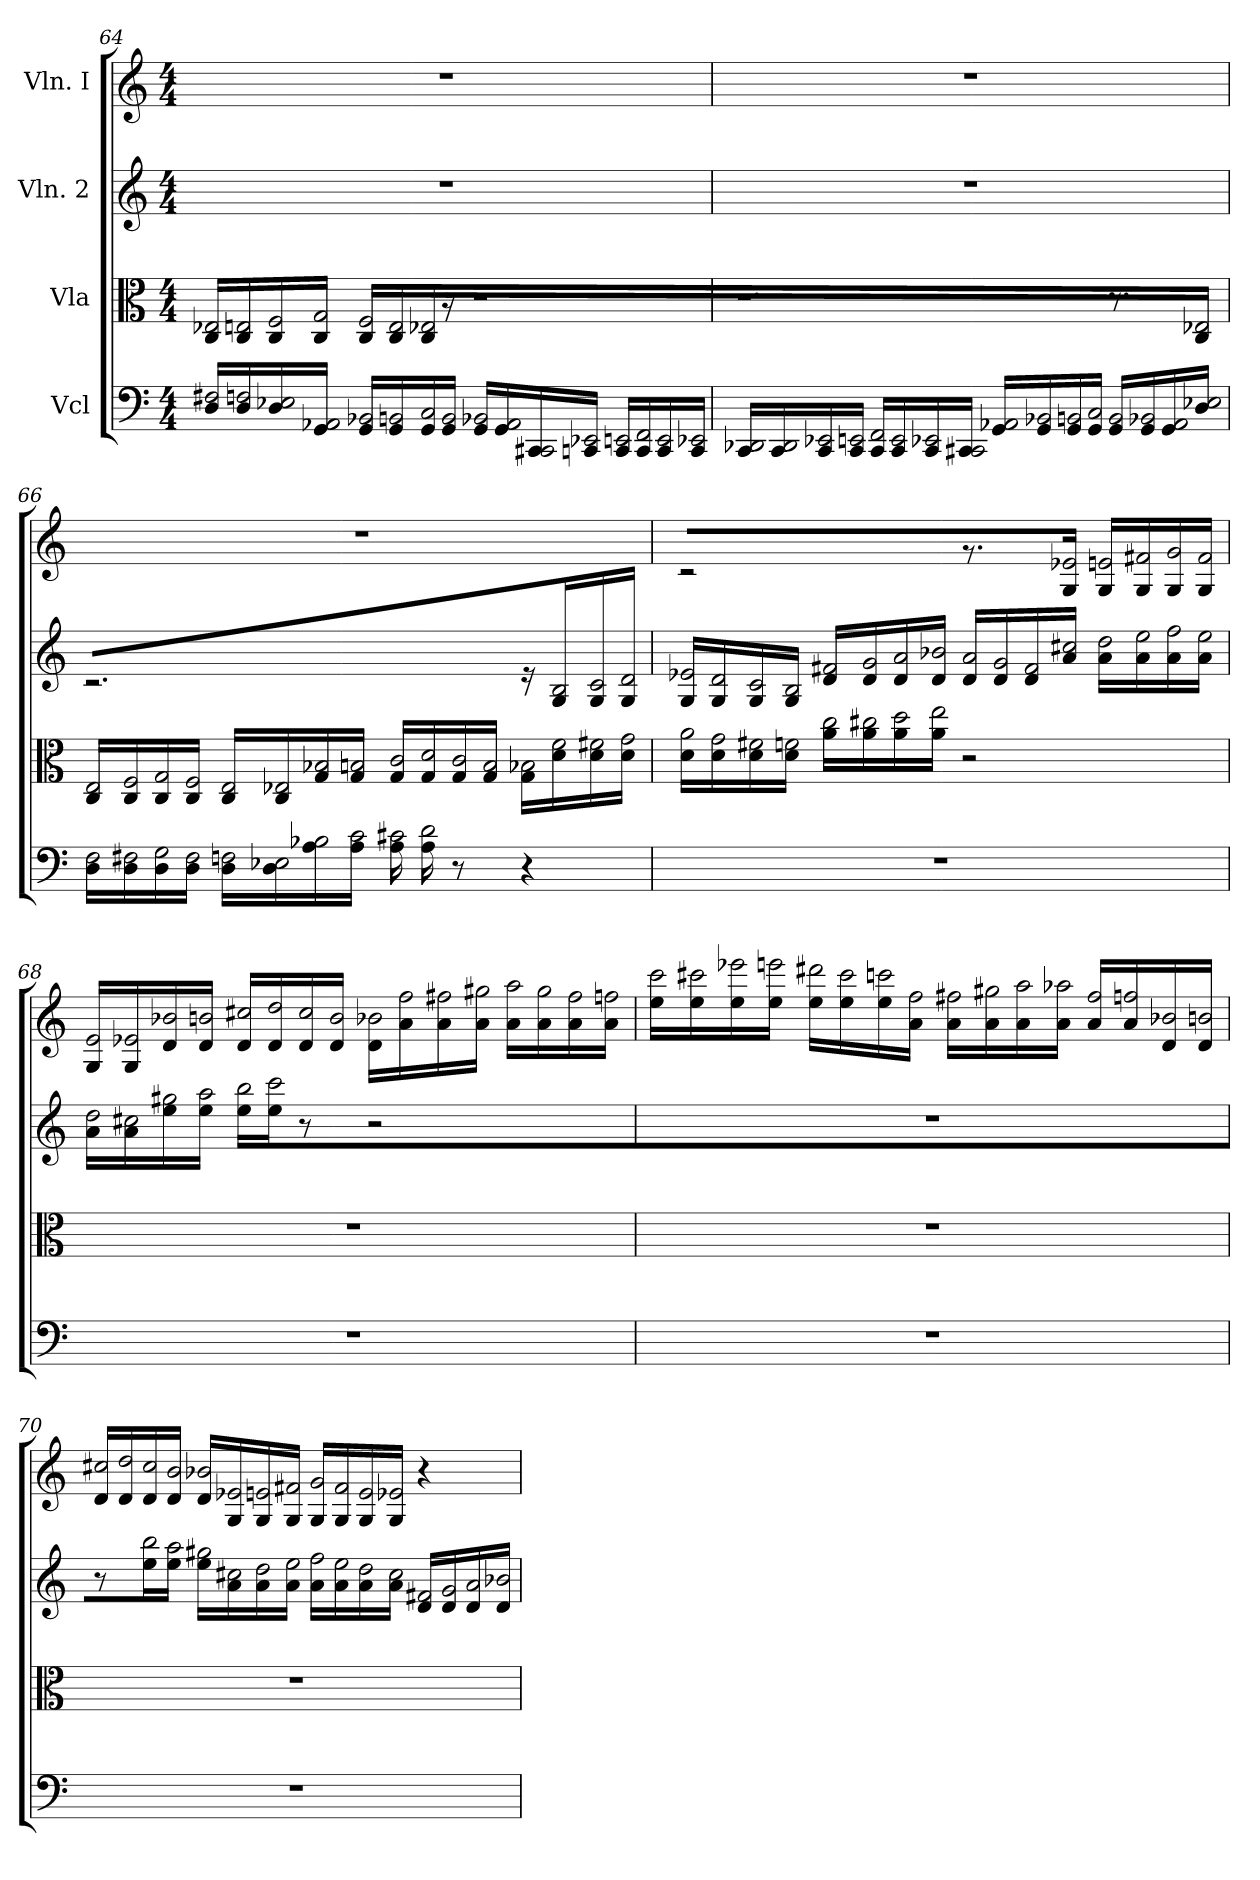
**kern	**kern	**kern	**kern
*part4	*part3	*part2	*part1
*staff4	*staff3	*staff2	*staff1
*I"Vcl	*I"Vla	*I"Vln. 2	*I"Vln. I
*clefF4	*clefC3	*clefG2	*clefG2
*k[]	*k[]	*k[]	*k[]
*C:	*C:	*C:	*C:
*M4/4	*M4/4	*M4/4	*M4/4
=64	=64	=64	=64
!LO:N:n=2:head=open	!LO:N:n=2:head=open	!	!
16D 16F#XLL	16C 16E-XLL	1r	1r
!LO:N:n=2:head=open	!LO:N:n=2:head=open	!	!
16D 16Fn	16C 16En	.	.
!LO:N:n=2:head=open	!LO:N:n=2:head=open	!	!
16D 16E-X	16C 16F	.	.
!LO:N:n=2:head=open	!LO:N:n=2:head=open	!	!
16GG 16AA-XJJ	16C 16GJJ	.	.
!LO:N:n=2:head=open	!LO:N:n=2:head=open	!	!
16GG 16BB-XLL	16C 16FLL	.	.
!LO:N:n=2:head=open	!LO:N:n=2:head=open	!	!
16GG 16BBn	16C 16E	.	.
!LO:N:n=2:head=open	!LO:N:n=2:head=open	!	!
16GG 16C	16C 16E-X	.	.
!LO:N:n=2:head=open	!	!	!
16GG 16BBJJ	16r	.	.
!LO:N:n=2:head=open	!	!	!
16GG 16BB-XLL	2r	.	.
!LO:N:n=2:head=open	!	!	!
16GG 16AA-	.	.	.
!LO:N:n=2:head=open	!	!	!
16CC 16CC#X	.	.	.
!LO:N:n=2:head=open	!	!	!
16CCn 16EE-XJJ	.	.	.
!LO:N:n=2:head=open	!	!	!
16CC 16EEnLL	.	.	.
!LO:N:n=2:head=open	!	!	!
16CC 16FF	.	.	.
!LO:N:n=2:head=open	!	!	!
16CC 16EE	.	.	.
!LO:N:n=2:head=open	!	!	!
16CC 16EE-XJJ	.	.	.
=65	=65	=65	=65
!LO:N:n=2:head=open	!	!	!
16CC 16DD-XLL	2.r	1r	1r
!LO:N:n=2:head=open	!	!	!
16CC 16DD-	.	.	.
!LO:N:n=2:head=open	!	!	!
16CC 16EE-X	.	.	.
!LO:N:n=2:head=open	!	!	!
16CC 16EEnJJ	.	.	.
!LO:N:n=2:head=open	!	!	!
16CC 16FFLL	.	.	.
!LO:N:n=2:head=open	!	!	!
16CC 16EE	.	.	.
!LO:N:n=2:head=open	!	!	!
16CC 16EE-X	.	.	.
!LO:N:n=2:head=open	!	!	!
16CC 16CC#XJJ	.	.	.
!LO:N:n=2:head=open	!	!	!
16GG 16AA-XLL	.	.	.
!LO:N:n=2:head=open	!	!	!
16GG 16BB-X	.	.	.
!LO:N:n=2:head=open	!	!	!
16GG 16BBn	.	.	.
!LO:N:n=2:head=open	!	!	!
16GG 16CJJ	.	.	.
!LO:N:n=2:head=open	!	!	!
16GG 16BBLL	8.r	.	.
!LO:N:n=2:head=open	!	!	!
16GG 16BB-X	.	.	.
!LO:N:n=2:head=open	!	!	!
16GG 16AA-	.	.	.
!LO:N:n=2:head=open	!LO:N:n=2:head=open	!	!
16D 16E-XJJ	16C 16E-XJJ	.	.
=66	=66	=66	=66
!LO:N:n=2:head=open	!LO:N:n=2:head=open	!	!
16D 16FLL	16C 16ELL	2.r	1r
!LO:N:n=2:head=open	!LO:N:n=2:head=open	!	!
16D 16F#X	16C 16F	.	.
!LO:N:n=2:head=open	!LO:N:n=2:head=open	!	!
16D 16G	16C 16G	.	.
!LO:N:n=2:head=open	!LO:N:n=2:head=open	!	!
16D 16F#JJ	16C 16FJJ	.	.
!LO:N:n=2:head=open	!LO:N:n=2:head=open	!	!
16D 16FnLL	16C 16ELL	.	.
!LO:N:n=2:head=open	!LO:N:n=2:head=open	!	!
16D 16E-X	16C 16E-X	.	.
!LO:N:n=2:head=open	!LO:N:n=2:head=open	!	!
16A 16B-X	16G 16B-X	.	.
!LO:N:n=2:head=open	!LO:N:n=2:head=open	!	!
16A 16cJJ	16G 16BnJJ	.	.
!LO:N:n=2:head=open	!LO:N:n=2:head=open	!	!
16A 16c#XLL	16G 16cLL	.	.
!LO:N:n=2:head=open	!LO:N:n=2:head=open	!	!
16A 16d	16G 16d	.	.
!	!LO:N:n=2:head=open	!	!
8r	16G 16c	.	.
!	!LO:N:n=2:head=open	!	!
.	16G 16BJJ	.	.
!	!LO:N:n=2:head=open	!	!
4r	16G 16B-XLL	16r	.
!	!LO:N:n=2:head=open	!LO:N:n=2:head=open	!
.	16d 16f	16G 16B	.
!	!LO:N:n=2:head=open	!LO:N:n=2:head=open	!
.	16d 16f#X	16G 16c	.
!	!LO:N:n=2:head=open	!LO:N:n=2:head=open	!
.	16d 16gJJ	16G 16dJJ	.
=67	=67	=67	=67
!	!LO:N:n=2:head=open	!LO:N:n=2:head=open	!
1r	16d 16aLL	16G 16e-XLL	2r
!	!LO:N:n=2:head=open	!LO:N:n=2:head=open	!
.	16d 16g	16G 16d	.
!	!LO:N:n=2:head=open	!LO:N:n=2:head=open	!
.	16d 16f#X	16G 16c	.
!	!LO:N:n=2:head=open	!LO:N:n=2:head=open	!
.	16d 16fnJJ	16G 16BJJ	.
!	!LO:N:n=2:head=open	!LO:N:n=2:head=open	!
.	16a 16ccLL	16d 16f#XLL	.
!	!LO:N:n=2:head=open	!LO:N:n=2:head=open	!
.	16a 16cc#X	16d 16g	.
!	!LO:N:n=2:head=open	!LO:N:n=2:head=open	!
.	16a 16dd	16d 16a	.
!	!LO:N:n=2:head=open	!LO:N:n=2:head=open	!
.	16a 16eeJJ	16d 16b-XJJ	.
!	!	!LO:N:n=2:head=open	!
.	2r	16d 16aLL	8.r
!	!	!LO:N:n=2:head=open	!
.	.	16d 16g	.
!	!	!LO:N:n=2:head=open	!
.	.	16d 16f#	.
!	!	!LO:N:n=2:head=open	!LO:N:n=2:head=open
.	.	16a 16cc#XJJ	16G 16e-XJJ
!	!	!LO:N:n=2:head=open	!LO:N:n=2:head=open
.	.	16a 16ddLL	16G 16enLL
!	!	!LO:N:n=2:head=open	!LO:N:n=2:head=open
.	.	16a 16ee	16G 16f#X
!	!	!LO:N:n=2:head=open	!LO:N:n=2:head=open
.	.	16a 16ff	16G 16g
!	!	!LO:N:n=2:head=open	!LO:N:n=2:head=open
.	.	16a 16eeJJ	16G 16f#JJ
=68	=68	=68	=68
!	!	!LO:N:n=2:head=open	!LO:N:n=2:head=open
1r	1r	16a 16ddLL	16G 16eLL
!	!	!LO:N:n=2:head=open	!LO:N:n=2:head=open
.	.	16a 16cc#X	16G 16e-X
!	!	!LO:N:n=2:head=open	!LO:N:n=2:head=open
.	.	16ee 16gg#X	16d 16b-X
!	!	!LO:N:n=2:head=open	!LO:N:n=2:head=open
.	.	16ee 16aaJJ	16d 16bnJJ
!	!	!LO:N:n=2:head=open	!LO:N:n=2:head=open
.	.	16ee 16bbLL	16d 16cc#XLL
!	!	!LO:N:n=2:head=open	!LO:N:n=2:head=open
.	.	16ee 16ccc	16d 16dd
!	!	!	!LO:N:n=2:head=open
.	.	8r	16d 16cc#
!	!	!	!LO:N:n=2:head=open
.	.	.	16d 16bJJ
!	!	!	!LO:N:n=2:head=open
.	.	2r	16d 16b-XLL
!	!	!	!LO:N:n=2:head=open
.	.	.	16a 16ff
!	!	!	!LO:N:n=2:head=open
.	.	.	16a 16ff#X
!	!	!	!LO:N:n=2:head=open
.	.	.	16a 16gg#XJJ
!	!	!	!LO:N:n=2:head=open
.	.	.	16a 16aaLL
!	!	!	!LO:N:n=2:head=open
.	.	.	16a 16gg#
!	!	!	!LO:N:n=2:head=open
.	.	.	16a 16ff#
!	!	!	!LO:N:n=2:head=open
.	.	.	16a 16ffnJJ
=69	=69	=69	=69
!	!	!	!LO:N:n=2:head=open
1r	1r	1r	16ee 16cccLL
!	!	!	!LO:N:n=2:head=open
.	.	.	16ee 16ccc#X
!	!	!	!LO:N:n=2:head=open
.	.	.	16ee 16eee-X
!	!	!	!LO:N:n=2:head=open
.	.	.	16ee 16eeenJJ
!	!	!	!LO:N:n=2:head=open
.	.	.	16ee 16ddd#XLL
!	!	!	!LO:N:n=2:head=open
.	.	.	16ee 16ccc#
!	!	!	!LO:N:n=2:head=open
.	.	.	16ee 16cccn
!	!	!	!LO:N:n=2:head=open
.	.	.	16a 16ffJJ
!	!	!	!LO:N:n=2:head=open
.	.	.	16a 16ff#XLL
!	!	!	!LO:N:n=2:head=open
.	.	.	16a 16gg#X
!	!	!	!LO:N:n=2:head=open
.	.	.	16a 16aa
!	!	!	!LO:N:n=2:head=open
.	.	.	16a 16aa-XJJ
!	!	!	!LO:N:n=2:head=open
.	.	.	16a 16ff#LL
!	!	!	!LO:N:n=2:head=open
.	.	.	16a 16ffn
!	!	!	!LO:N:n=2:head=open
.	.	.	16d 16b-X
!	!	!	!LO:N:n=2:head=open
.	.	.	16d 16bnJJ
=70	=70	=70	=70
!	!	!	!LO:N:n=2:head=open
1r	1r	8r	16d 16cc#XLL
!	!	!	!LO:N:n=2:head=open
.	.	.	16d 16dd
!	!	!LO:N:n=2:head=open	!LO:N:n=2:head=open
.	.	16ee 16bb	16d 16cc#
!	!	!LO:N:n=2:head=open	!LO:N:n=2:head=open
.	.	16ee 16aaJJ	16d 16bJJ
!	!	!LO:N:n=2:head=open	!LO:N:n=2:head=open
.	.	16ee 16gg#XLL	16d 16b-XLL
!	!	!LO:N:n=2:head=open	!LO:N:n=2:head=open
.	.	16a 16cc#X	16G 16e-X
!	!	!LO:N:n=2:head=open	!LO:N:n=2:head=open
.	.	16a 16dd	16G 16en
!	!	!LO:N:n=2:head=open	!LO:N:n=2:head=open
.	.	16a 16eeJJ	16G 16f#XJJ
!	!	!LO:N:n=2:head=open	!LO:N:n=2:head=open
.	.	16a 16ffLL	16G 16gLL
!	!	!LO:N:n=2:head=open	!LO:N:n=2:head=open
.	.	16a 16ee	16G 16f#
!	!	!LO:N:n=2:head=open	!LO:N:n=2:head=open
.	.	16a 16dd	16G 16e
!	!	!LO:N:n=2:head=open	!LO:N:n=2:head=open
.	.	16a 16cc#JJ	16G 16e-XJJ
!	!	!LO:N:n=2:head=open	!
.	.	16d 16f#XLL	4r
!	!	!LO:N:n=2:head=open	!
.	.	16d 16g	.
!	!	!LO:N:n=2:head=open	!
.	.	16d 16a	.
!	!	!LO:N:n=2:head=open	!
.	.	16d 16b-XJJ	.
=	=	=	=
*-	*-	*-	*-
